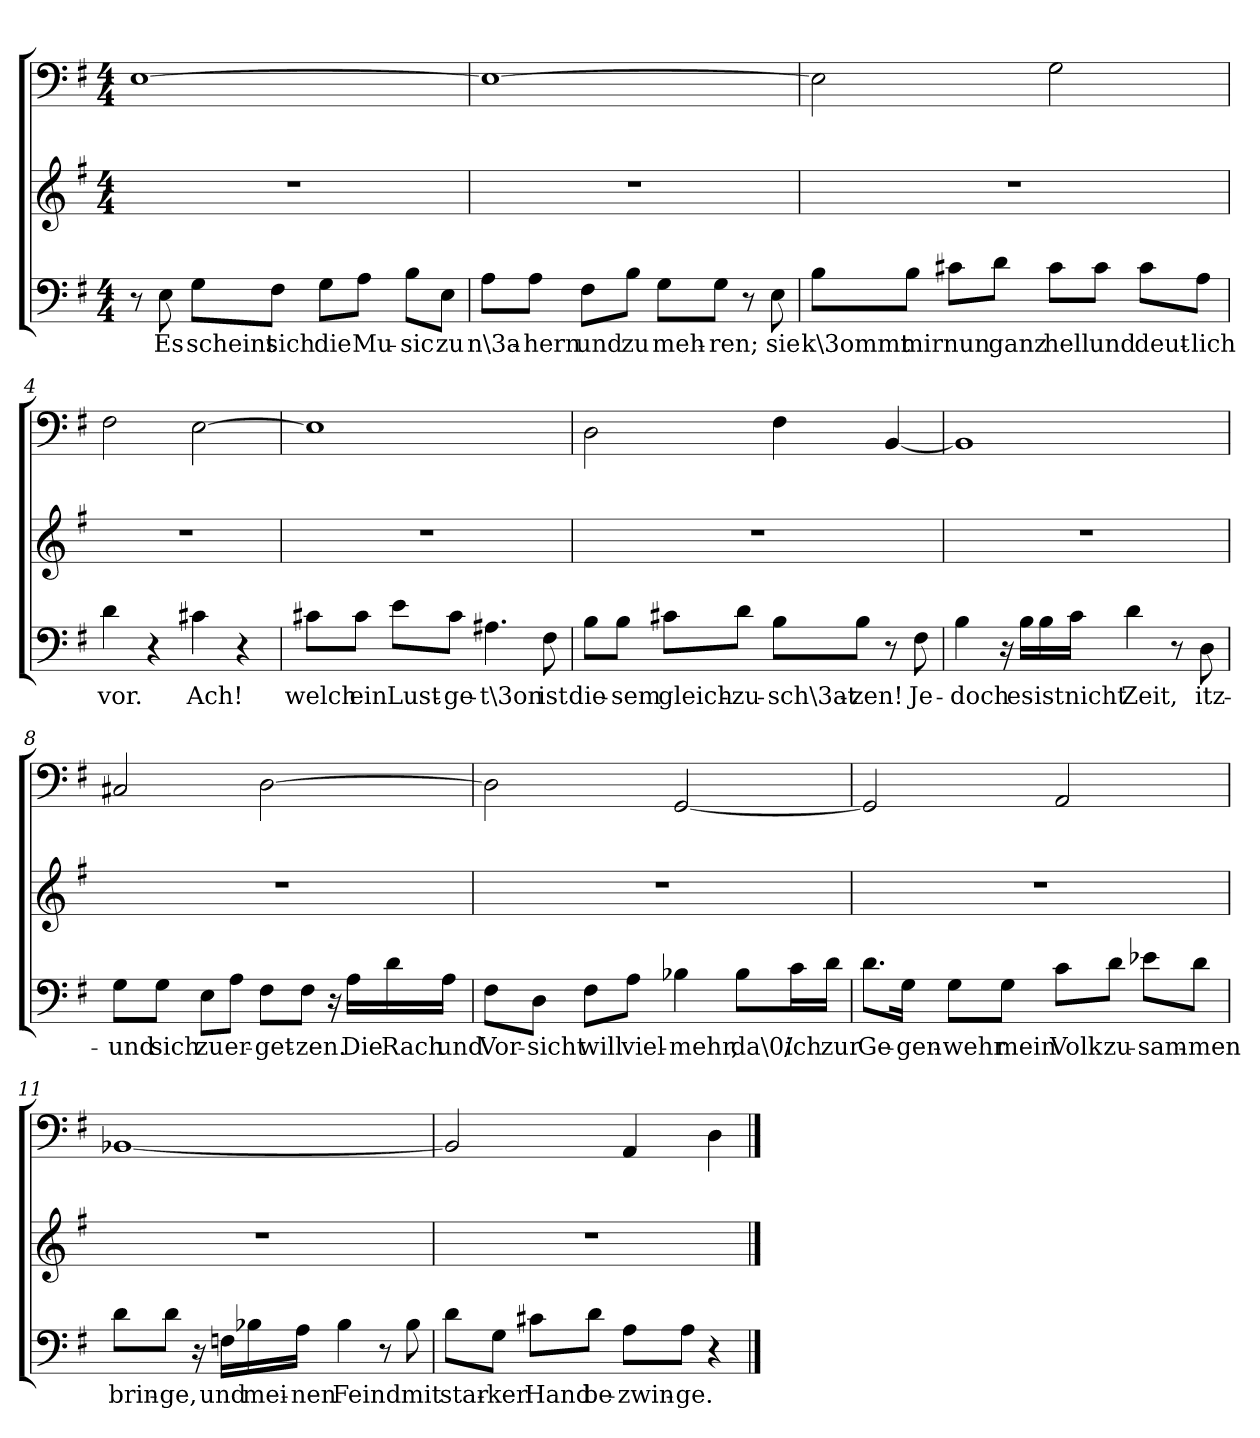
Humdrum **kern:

**kern	**text	**kern	**kern
*part3	*part3	*part2	*part1
*staff3	*staff3	*staff2	*staff1
*clefF4	*	*clefG2	*clefF4
*k[f#]	*	*k[f#]	*k[f#]
*e:	*	*e:	*e:
*M4/4	*	*M4/4	*M4/4
=1	=1	=1	=1
8r	.	1r	[1E\
8E\	Es	.	.
8G\L	scheint	.	.
8F#\J	sich	.	.
8G\L	die	.	.
8A\J	Mu-	.	.
8B\L	-sic	.	.
8E\J	zu	.	.
=2	=2	=2	=2
8A\L	n\3a-	1r	1E\_
8A\J	-hern	.	.
8F#\L	und	.	.
8B\J	zu	.	.
8G\L	meh-	.	.
8G\J	-ren;	.	.
8r	.	.	.
8E\	sie	.	.
=3	=3	=3	=3
8B\L	k\3ommt	1r	2E\]
8B\J	mir	.	.
8c#X\L	nun	.	.
8d\J	ganz	.	.
8c#\L	hell	.	2G\
8c#\J	und	.	.
8c#\L	deut-	.	.
8A\J	-lich	.	.
=4	=4	=4	=4
4d\	vor.	1r	2F#\
4r	.	.	.
4c#X\	Ach!	.	[2E\
4r	.	.	.
=5	=5	=5	=5
8c#X\L	welch	1r	1E\]
8c#\J	ein	.	.
8e\L	Lust-	.	.
8c#\J	-ge-	.	.
4.A#X\	-t\3on	.	.
8F#\	ist	.	.
=6	=6	=6	=6
8B\L	die-	1r	2D\
8B\J	-sem	.	.
8c#X\L	gleich-	.	.
8d\J	-zu-	.	.
8B\L	-sch\3at-	.	4F#\
8B\J	-zen!	.	.
8r	.	.	[4BB/
8F#\	Je-	.	.
=7	=7	=7	=7
4B\	-doch	1r	1BB/]
16r	.	.	.
16B\LL	es	.	.
16B\	ist	.	.
16c\JJ	nicht	.	.
4d\	Zeit,	.	.
8r	.	.	.
8D\	itz-	.	.
=8	=8	=8	=8
8G\L	-und	1r	2C#X/
8G\J	sich	.	.
8E\L	zu	.	.
8A\J	er-	.	.
8F#\L	-get-	.	[2D\
8F#\J	-zen.	.	.
16r	.	.	.
16A\LL	Die	.	.
16d\	Rach	.	.
16A\JJ	und	.	.
=9	=9	=9	=9
8F#\L	Vor-	1r	2D\]
8D\J	-sicht	.	.
8F#\L	will	.	.
8A\J	viel-	.	.
4B-X\	-mehr,	.	[2GG/
8B-\L	da\0/	.	.
16c\L	ich	.	.
16d\JJ	zur	.	.
=10	=10	=10	=10
8.d\L	Ge-	1r	2GG/]
16G\Jk	-gen-	.	.
8G\L	-wehr	.	.
8G\J	mein	.	.
8c\L	Volk	.	2AA/
8d\J	zu-	.	.
8e-X\L	-sam-	.	.
8d\J	-men	.	.
=11	=11	=11	=11
8d\L	brin-	1r	[1BB-X/
8d\J	-ge,	.	.
16r	.	.	.
16Fn\LL	und	.	.
16B-X\	mei-	.	.
16A\JJ	-nen	.	.
4B-\	Feind	.	.
8r	.	.	.
8B-\	mit	.	.
=12	=12	=12	=12
8d\L	star-	1r	2BB-/]
8G\J	-ker	.	.
8c#X\L	Hand	.	.
8d\J	be-	.	.
8A\L	-zwin-	.	4AA/
8A\J	-ge.	.	.
4r	.	.	4D\
==	==	==	==
*-	*-	*-	*-
